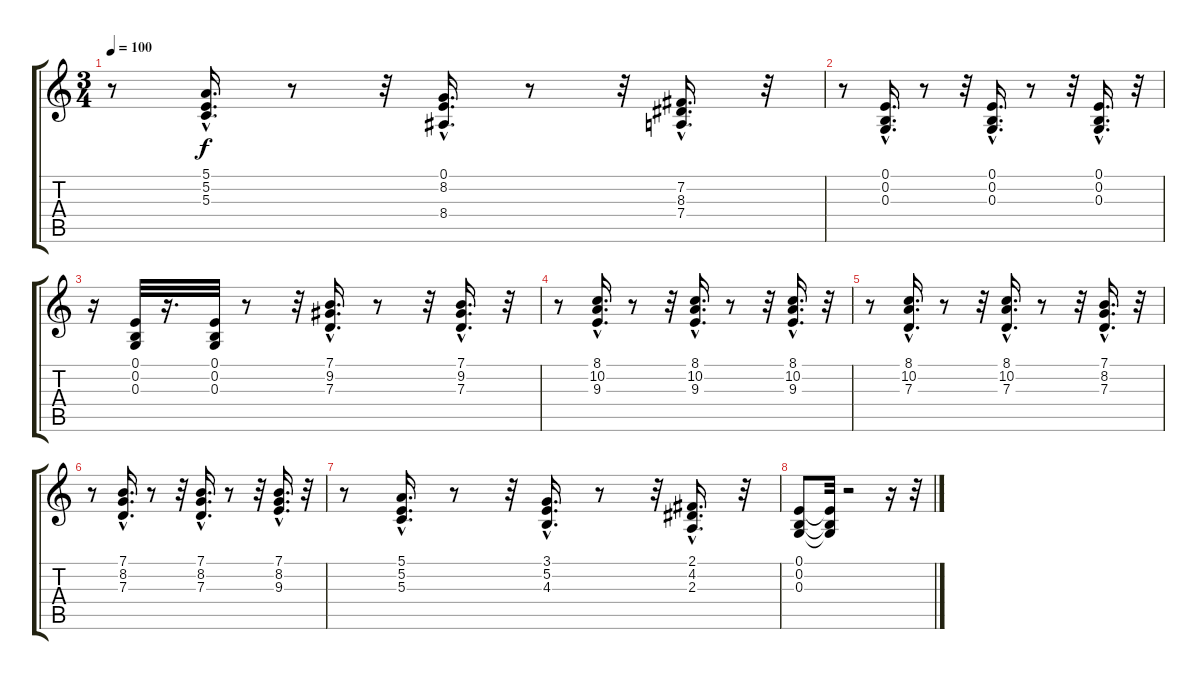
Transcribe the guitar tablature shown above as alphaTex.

\track "" {instrument acousticgrandpiano}
\staff {score tabs}
\tuning (E4 B3 G3 D3 A2 E2) {hide}
\ts (3 4)
\tempo 100
\clef g2
\ks c
r.8{dy f} (5.1{hac} 5.2{hac} 5.3{hac}).16{d} r.8 r.32 (0.1{hac} 8.2{hac} 8.4{hac}).16{d} r.8 r.32 (7.2{hac} 8.3{hac} 7.4{hac}).16{d} r.32 |
r.8 (0.1{hac} 0.2{hac} 0.3{hac}).16{d} r.8 r.32 (0.1{hac} 0.2{hac} 0.3{hac}).16{d} r.8 r.32 (0.1{hac} 0.2{hac} 0.3{hac}).16{d} r.32 |
r.16 (0.1 0.2 0.3).32 r.16{d} (0.1 0.2 0.3).32 r.8 r.32 (7.1{hac} 9.2{hac} 7.3{hac}).16{d} r.8 r.32 (7.1{hac} 9.2{hac} 7.3{hac}).16{d} r.32 |
r.8 (8.1{hac} 10.2{hac} 9.3{hac}).16{d} r.8 r.32 (8.1{hac} 10.2{hac} 9.3{hac}).16{d} r.8 r.32 (8.1{hac} 10.2{hac} 9.3{hac}).16{d} r.32 |
r.8 (8.1{hac} 10.2{hac} 7.3{hac}).16{d} r.8 r.32 (8.1{hac} 10.2{hac} 7.3{hac}).16{d} r.8 r.32 (7.1{hac} 8.2{hac} 7.3{hac}).16{d} r.32 |
r.8 (7.1{hac} 8.2{hac} 7.3{hac}).16{d} r.8 r.32 (7.1{hac} 8.2{hac} 7.3{hac}).16{d} r.8 r.32 (7.1{hac} 8.2{hac} 9.3{hac}).16{d} r.32 |
r.8 (5.1{hac} 5.2{hac} 5.3{hac}).16{d} r.8 r.32 (3.1{hac} 5.2{hac} 4.3{hac}).16{d} r.8 r.32 (2.1{hac} 4.2{hac} 2.3{hac}).16{d} r.32 |
(0.1 0.2 0.3).8 (0.1{t} 0.2{t} 0.3{t}).32 r.2 r.16 r.32
